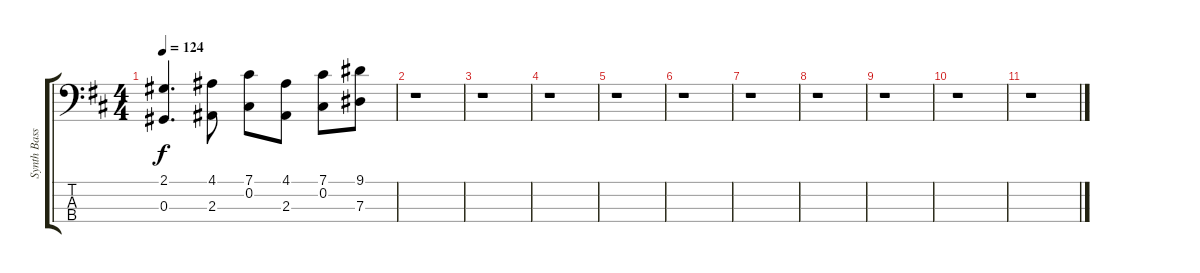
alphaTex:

\track ("Synth Bass" "Synth Bass") {instrument electricbassfinger}
\staff {score tabs}
\tuning (Gb2 Db2 Ab1 Eb1) {hide}
\ts (4 4)
\tempo 124
\clef f4
\ks d
(2.1{t} 0.3{t}).4{d dy f} (4.1 2.3).8 (7.1 0.2).8 (4.1 2.3).8 (7.1 0.2).8 (9.1 7.3).8 |
r.1 |
r.1 |
r.1 |
r.1 |
r.1 |
r.1 |
r.1 |
r.1 |
r.1 |
r.1
